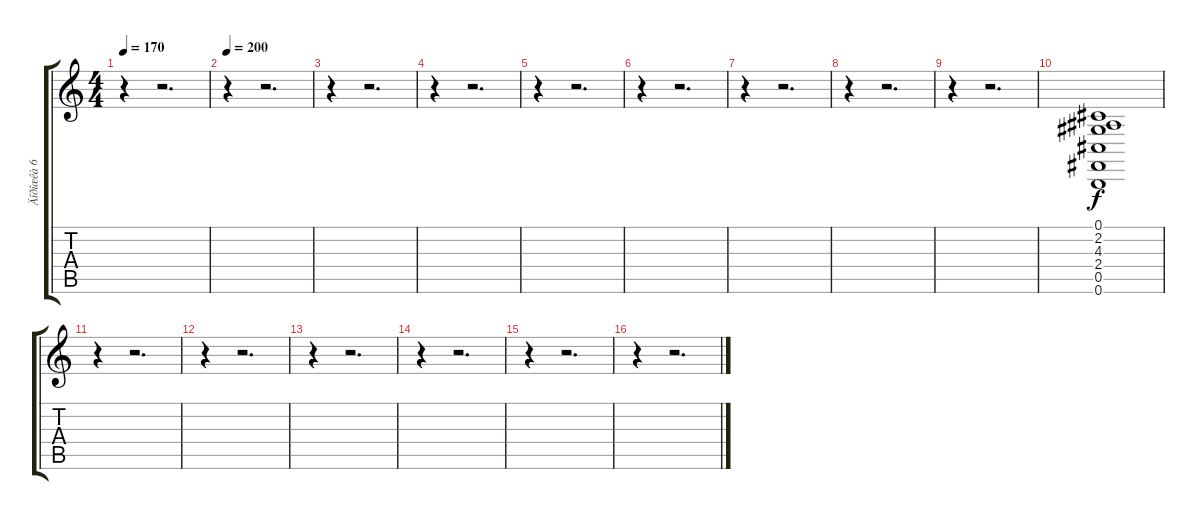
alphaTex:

\track ("Äîðîæêà 6" "Äîðîæêà 6") {instrument taikodrum}
\staff {score tabs}
\tuning (Db4 Ab3 E3 B2 Gb2 B1) {hide}
\ts (4 4)
\tempo 170
\clef g2
\ks c
r.4{dy f} r.2{d} |
\tempo 200
r.4 r.2{d} |
r.4 r.2{d} |
r.4 r.2{d} |
r.4 r.2{d} |
r.4 r.2{d} |
r.4 r.2{d} |
r.4 r.2{d} |
r.4 r.2{d} |
(0.1 2.2 4.3 2.4 0.5 0.6).1 |
r.4 r.2{d} |
r.4 r.2{d} |
r.4 r.2{d} |
r.4 r.2{d} |
r.4 r.2{d} |
r.4 r.2{d}
